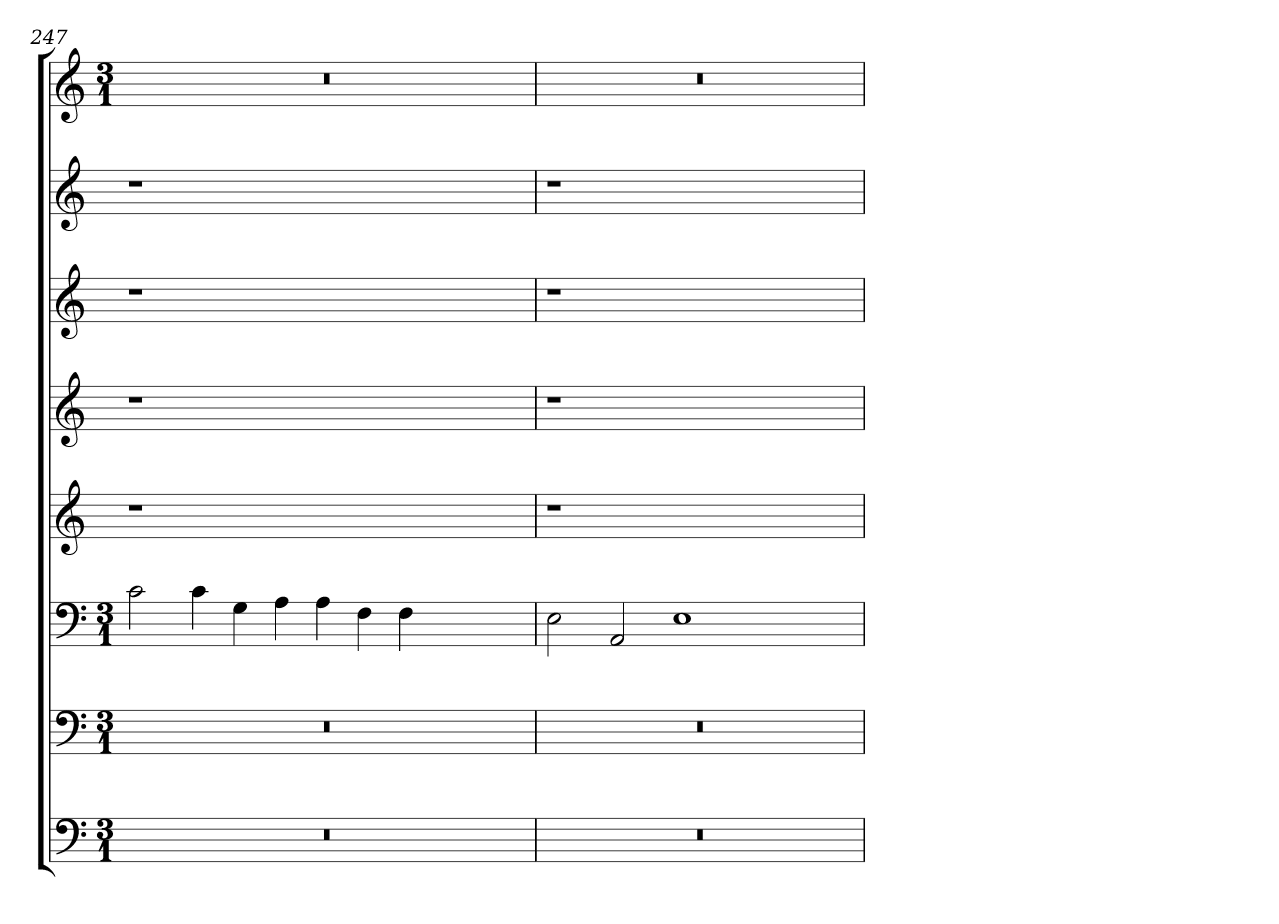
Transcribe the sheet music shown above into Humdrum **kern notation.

**kern	**kern	**kern	**kern	**kern	**kern	**kern	**kern
*part8	*part7	*part6	*part5	*part4	*part3	*part2	*part1
*staff8	*staff7	*staff6	*staff5	*staff4	*staff3	*staff2	*staff1
*clefF4	*clefF4	*clefF4	*clefG2	*clefG2	*clefG2	*clefG2	*clefG2
*k[]	*k[]	*k[]	*k[]	*k[]	*k[]	*k[]	*k[]
*C:	*C:	*C:	*C:	*C:	*C:	*C:	*C:
*M3/1	*M3/1	*M3/1	*	*	*	*	*M3/1
=247	=247	=247	=247	=247	=247	=247	=247
0.r	0.r	2c\	1r	1r	1r	1r	0.r
.	.	4c\	.	.	.	.	.
.	.	4G\	.	.	.	.	.
.	.	4A\	0ryy	0ryy	0ryy	0ryy	.
.	.	4A\	.	.	.	.	.
.	.	4F\	.	.	.	.	.
.	.	4F\	.	.	.	.	.
.	.	1ryy	.	.	.	.	.
=248	=248	=248	=248	=248	=248	=248	=248
0.r	0.r	2E\	1r	1r	1r	1r	0.r
.	.	2AA/	.	.	.	.	.
.	.	1E	0ryy	0ryy	0ryy	0ryy	.
.	.	1ryy	.	.	.	.	.
=	=	=	=	=	=	=	=
*-	*-	*-	*-	*-	*-	*-	*-
